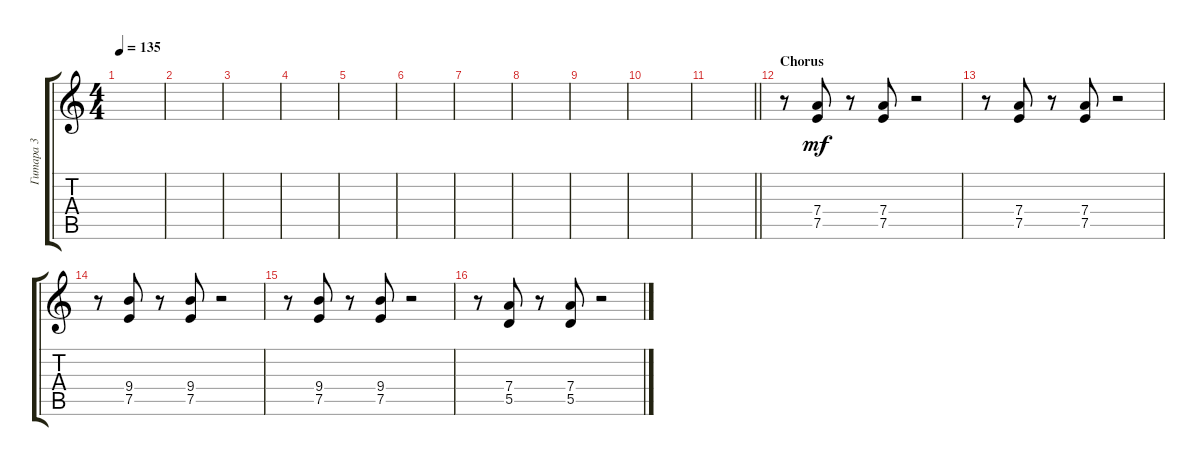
\track ("Гитара 3" "Гитара 3") {instrument distortionguitar}
\staff {score tabs}
\tuning (E4 B3 G3 D3 A2 E2) {hide}
\ts (4 4)
\tempo 135
\clef g2
\ks c
|
|
|
|
|
|
|
|
|
|
\barLineRight lightlight
|
\section ("" "Chorus")
r.8 (7.4 7.5).8{dy mf} r.8 (7.4 7.5).8 r.2 |
r.8 (7.4 7.5).8 r.8 (7.4 7.5).8 r.2 |
r.8 (9.4 7.5).8 r.8 (9.4 7.5).8 r.2 |
r.8 (9.4 7.5).8 r.8 (9.4 7.5).8 r.2 |
r.8 (7.4 5.5).8 r.8 (7.4 5.5).8 r.2
